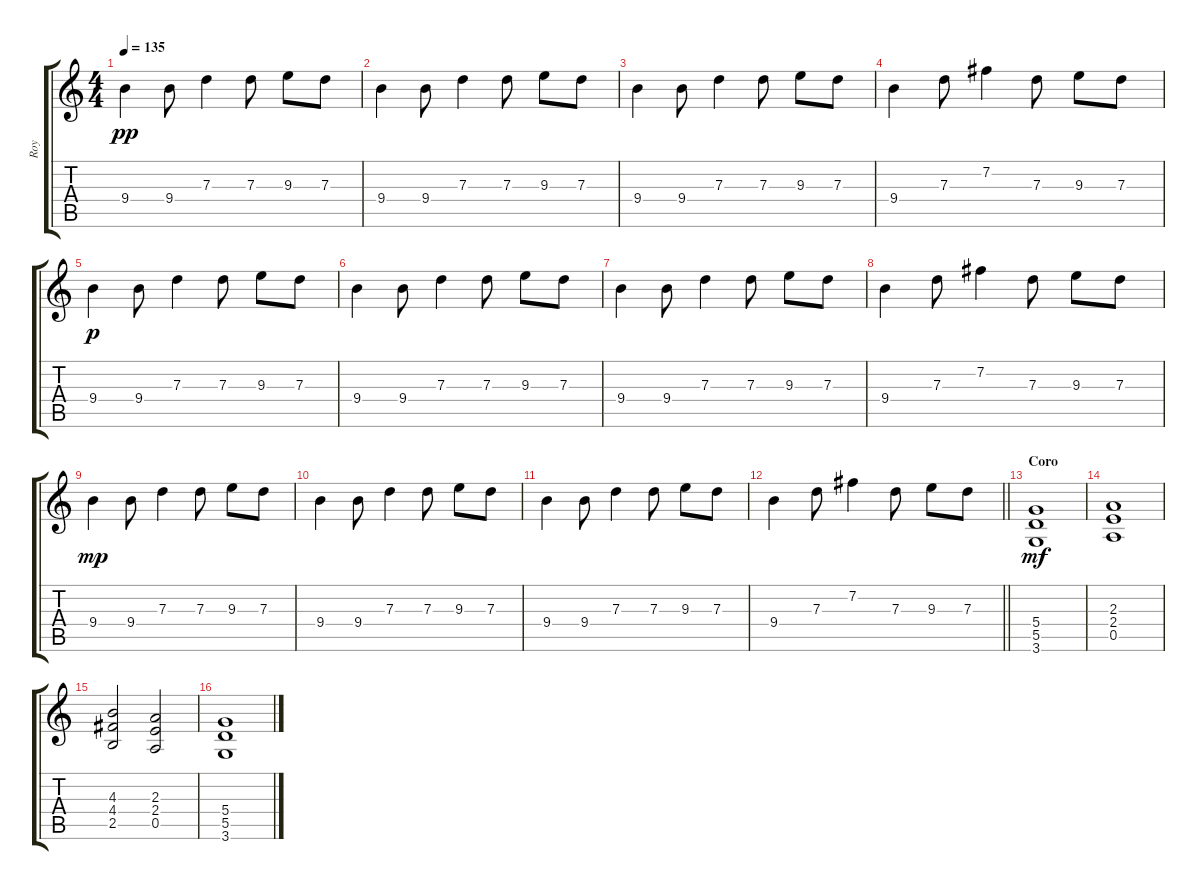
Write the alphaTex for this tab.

\track ("Roy" "Roy") {instrument distortionguitar}
\staff {score tabs}
\tuning (E4 B3 G3 D3 A2 E2) {hide}
\ts (4 4)
\tempo 135
\clef g2
\ks c
9.4.4{dy pp} 9.4.8 7.3.4 7.3.8 9.3.8 7.3.8 |
9.4.4 9.4.8 7.3.4 7.3.8 9.3.8 7.3.8 |
9.4.4 9.4.8 7.3.4 7.3.8 9.3.8 7.3.8 |
9.4.4 7.3.8 7.2.4 7.3.8 9.3.8 7.3.8 |
9.4.4{dy p} 9.4.8 7.3.4 7.3.8 9.3.8 7.3.8 |
9.4.4 9.4.8 7.3.4 7.3.8 9.3.8 7.3.8 |
9.4.4 9.4.8 7.3.4 7.3.8 9.3.8 7.3.8 |
9.4.4 7.3.8 7.2.4 7.3.8 9.3.8 7.3.8 |
9.4.4{dy mp} 9.4.8 7.3.4 7.3.8 9.3.8 7.3.8 |
9.4.4 9.4.8 7.3.4 7.3.8 9.3.8 7.3.8 |
9.4.4 9.4.8 7.3.4 7.3.8 9.3.8 7.3.8 |
\barLineRight lightlight
9.4.4 7.3.8 7.2.4 7.3.8 9.3.8 7.3.8 |
\section ("" "Coro")
(5.4 5.5 3.6).1{dy mf} |
(2.3 2.4 0.5).1 |
(4.3 4.4 2.5).2 (2.3 2.4 0.5).2 |
(5.4 5.5 3.6).1
